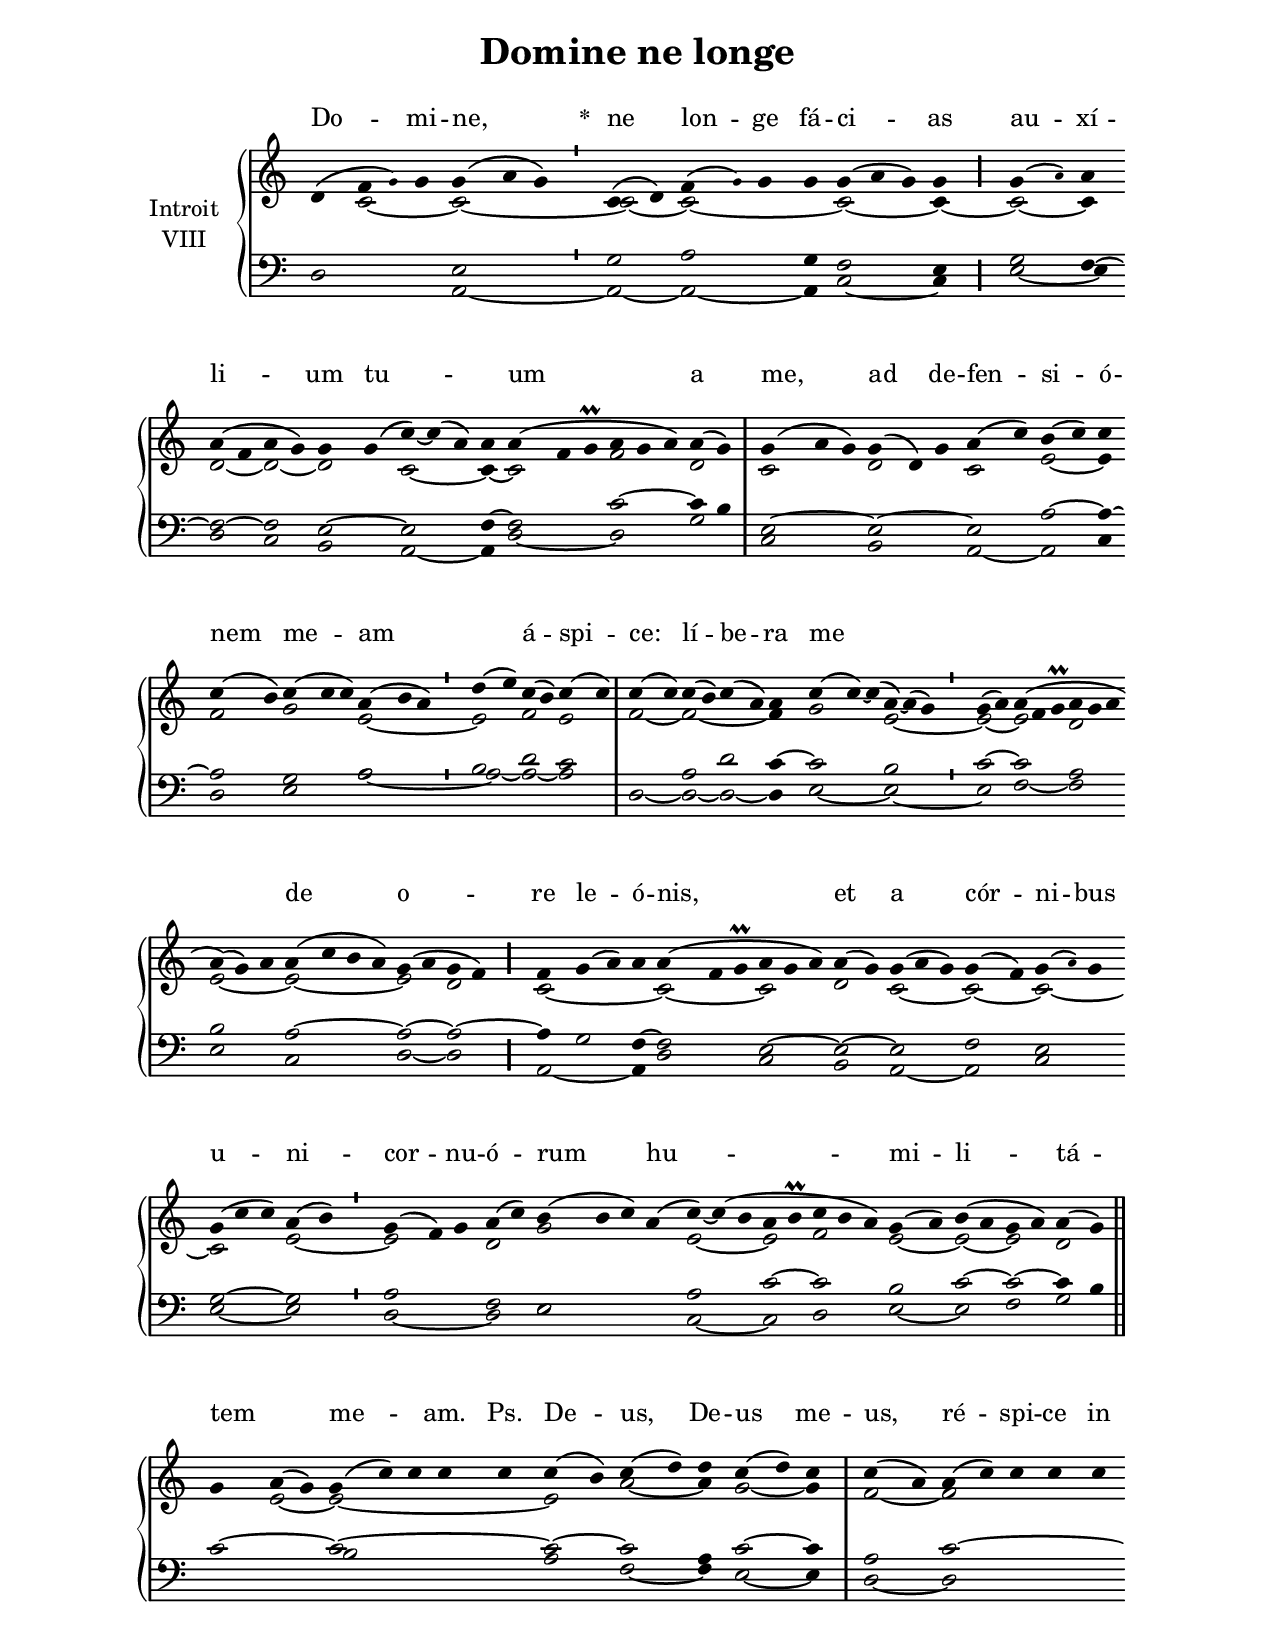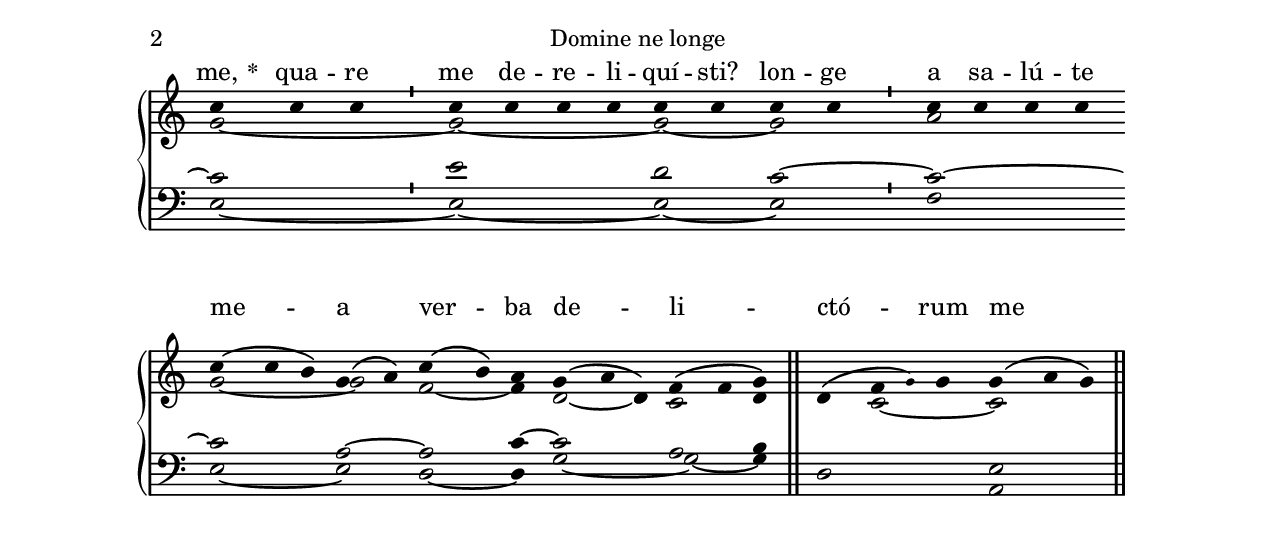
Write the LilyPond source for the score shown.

\version "2.18"
\include "gregorian.ly"
\include "noh2.ily"


%Page reference: page i.312
%(volume.page)

global = {
 \key g \mixolydian
 \cadenzaOn 
}

\header {
  title = \markup \center-column {"Domine ne longe" \vspace #1 }
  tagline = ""
  composer = ""
}

\paper {
 #(include-special-characters)
  oddHeaderMarkup = \markup \fill-line {
    \line {}
    \center-column {
      \on-the-fly #first-page     " "
      \on-the-fly #not-first-page "Domine ne longe"
    }
    \line { \on-the-fly #print-page-number-check-first \fromproperty #'page:page-number-string }
  }
  evenHeaderMarkup = \markup \fill-line {
    \line { \on-the-fly #print-page-number-check-first \fromproperty #'page:page-number-string }
    \center-column { "Domine ne longe" }
    \line {}
  }
}

chantText = \lyricmode {
Do -- mi -- ne, 
\set stanza = " * " ne lon -- ge fá -- ci -- as 
au -- xí -- li -- um tu -- _ um a me, 
ad de -- fen -- si -- ó -- nem me -- am _ á -- spi -- ce: 
lí -- be -- ra me _ _ _ de o -- re le -- ó -- nis, 
et a cór -- ni -- bus u -- ni -- cor -- nu -- ó -- rum hu -- mi -- li -- tá -- tem _ me -- _ am. Ps. 
De -- us, De -- us me -- us, ré -- spi -- ce in me, 
\set stanza = " * " 
qua -- re me de -- re -- li -- quí -- sti? lon -- ge a sa -- lú -- te me -- a ver -- ba de -- li -- ctó -- rum me -- ó -- rum. _ 
Do -- mi -- ne. }

chantMusic = {
\tieDown   d'4 ( f'4 \once \tweak #'font-size #-4 g' ) g'4 g'4 ( a'4 g'4) \divisioMinima
 c'4 ( d'4) f'4 ( \once \tweak #'font-size #-4 g' ) g'4 g'4 g'4 ( a'4 g'4) g'4 \divisioMaior
 g'4 ( \once \tweak #'font-size #-4 a' ) a'4 \forceBreak
 a'4 ( f'4 a'4 g'4) g'4 g'4 ( c''4) ~ c''4 ( a'4) a'4 a'4 ( f'4 g'\prall a'4 g'4 a'4) a'4 ( g'4) \divisioMaxima
 g'4 ( a'4 g'4) g'4 ( d'4) g'4 a'4 ( c''4) b'4 ( c''4) c''4 \forceBreak
 c''4 ( b'4) c''4 ( c''4 c''4) a'4 ( b'4 a'4) \divisioMinima
 d''4 ( e''4) c''4 ( b'4) c''4 ( c''4) \divisioMaxima
 c''4 ( c''4) c''4 ( b'4) c''4 ( a'4) a'4 c''4 ( c''4) ~ c''4 ( a'4) ~ a'4 ( g'4) \divisioMinima
 g'4 ( a'4) a'4 ( f'4 g'\prall a'4 g'4 a'4 \forceBreak
) a'4 ( g'4) a'4 a'4 ( c''4 b'4 a'4) g'4 ( a'4 g'4 f'4) \divisioMaior
 f'4 g'4 ( a'4) a'4 a'4 ( f'4 g'\prall a'4 g'4 a'4) a'4 ( g'4) g'4 ( a'4 g'4) g'4 ( f'4) g'4 ( \once \tweak #'font-size #-4 a' ) g'4 \forceBreak
 g'4 ( c''4 c''4) a'4 ( b'4) \divisioMinima
 g'4 ( f'4) g'4 a'4 ( c''4) b'4 ( b'4 c''4) a'4 ( c''4) ~ c''4 ( b'4 a'4 b'\prall c''4 b'4 a'4) g'4 ( a'4) b'4 ( a'4 g'4 a'4) a'4 ( g'4) \finalis \forceBreak

 g'4 a'4 ( g'4) g'4 ( c''4) c''4 c''4 c''4 c''4 ( b'4) c''4 ( d''4) d''4 c''4 ( d''4) c''4 \divisioMaxima
 c''4 ( a'4) a'4 ( c''4) c''4 c''4 c''4 \forceBreak
 c''4 c''4 c''4 \divisioMinima
 c''4 c''4 c''4 c''4 c''4 c''4 c''4 c''4 \divisioMinima
 c''4 c''4 c''4 c''4 \forceBreak
 c''4 ( c''4 b'4) g'4 ( a'4) c''4 ( b'4) a'4 g'4 ( a'4 d'4) f'4 ( f'4 g'4) \finalis
 d'4 ( f'4 \once \tweak #'font-size #-4 g' ) g'4 g'4 ( a'4 g'4) \finalis

}

altoMusic = {
r4 c'2*3/2 ~ c'2*3/2 ~ \divisioMinima
c'2 ~ c'2*4/2 ~ c'2*3/2 ~ c'4 ~ \divisioMaior
c'2 ~ c'4 d'2 ~ d'2 ~ d'2 c'2*3/2 ~ c'4 ~ c'2*3/2 f'2*3/2 d'2 \divisioMaxima
c'2*3/2 d'2*3/2 c'2 e'2 ~ e'4 f'2 g'2*3/2 e'2*3/2 ~ \divisioMinima
e'2 f'2 e'2 \divisioMaxima
f'2 ~ f'2*4/2 ~ f'4 g'2*3/2 e'2*3/2 ~ \divisioMinima
e'2 ~ e'2*3/2 d'2*3/2 e'2*3/2 ~ e'2*4/2 ~ e'2 d'2 \divisioMaior
c'2*4/2 ~ c'2*3/2 ~ c'2*3/2 d'2 c'2*3/2 ~ c'2 ~ c'2*3/2 ~ c'2*3/2 e'2 ~ \divisioMinima
e'2*3/2 d'2 g'2*4/2 e'2*3/2 ~ e'2 f'2*3/2 e'2 ~ e'2 ~ e'2 d'2 \finalis
r4 e'2 ~ e'2*5/2 ~ e'2 a'2 ~ a'4 g'2 ~ g'4 \divisioMaxima
f'2 ~ f'2*5/2 g'2*3/2 ~ \divisioMinima
g'2*4/2 ~ g'2 ~ g'2 \divisioMinima
a'2*4/2 g'2*3/2 ~ g'2 f'2 ~ f'4 d'2 ~ d'4 c'2 d'4 \finalis
r4 c'2*3/2 ~ c'2*3/2 \finalis
}

tenorMusic = {
d2*4/2 e2*3/2 \divisioMinima
g2 a2*3/2 g4 f2*3/2 e4 \divisioMaior
g2 f4 ~ f2 ~ f2 e2 ~ e2*3/2 f4 ~ f2*3/2 c'2*3/2 ~ c'4 b4 \divisioMaxima
e2*3/2 ~ e2*3/2 ~ e2 a2 ~ a4 ~ a2 g2*3/2 a2*3/2 \divisioMinima
b2 d'2 c'2 \divisioMaxima
r2 a2 d'2 c'4 ~ c'2*3/2 b2*3/2 \divisioMinima
c'2 ~ c'2*3/2 a2*3/2 b2*3/2 a2*4/2 ~ a2 ~ a2 ~ \divisioMaior
a4 g2 f4 ~ f2*3/2 e2*3/2 ~ e2 ~ e2*3/2 f2 e2*3/2 g2*3/2 ~ g2 \divisioMinima
a2*3/2 f2 e2*4/2 a2*3/2 c'2 ~ c'2*3/2 b2 c'2 ~ c'2 ~ c'4 b4 \finalis
c'2*3/2 ~ c'2*5/2 ~ c'2 ~ c'2 a4 c'2 ~ c'4 \divisioMaxima
a2 c'2*5/2 ~ c'2*3/2 \divisioMinima
e'2*4/2 d'2 c'2 ~ \divisioMinima
c'2*4/2 ~ c'2*3/2 a2 ~ a2 c'4 ~ c'2*3/2 a2 b4 \finalis
d2*4/2 e2*3/2 \finalis
}

bassMusic = {
r2*4/2 a,2*3/2 ~ \divisioMinima
a,2 ~ a,2*3/2 ~ a,4 c2*3/2 ~ c4 \divisioMaior
e2 ~ e4 d2 c2 b,2 a,2*3/2 ~ a,4 d2*3/2 ~ d2*3/2 g2 \divisioMaxima
c2*3/2 b,2*3/2 a,2 ~ a,2 c4 d2 e2*3/2 a2*3/2 ~ \divisioMinima
a2 ~ a2 ~ a2 \divisioMaxima
d2 ~ d2 ~ d2 ~ d4 e2*3/2 ~ e2*3/2 ~ \divisioMinima
e2 f2*3/2 ~ f2*3/2 e2*3/2 c2*4/2 d2 ~ d2 \divisioMaior
a,2*3/2 ~ a,4 d2*3/2 c2*3/2 b,2 a,2*3/2 ~ a,2 c2*3/2 e2*3/2 ~ e2 \divisioMinima
d2*3/2 ~ d2 e2*4/2 c2*3/2 ~ c2 d2*3/2 e2 ~ e2 f2 g2 \finalis
r2*3/2 b2*5/2 a2 f2 ~ f4 e2 ~ e4 \divisioMaxima
d2 ~ d2*5/2 e2*3/2 ~ \divisioMinima
e2*4/2 ~ e2 ~ e2 \divisioMinima
f2*4/2 e2*3/2 ~ e2 d2 ~ d4 g2*3/2 ~ g2 ~ g4 \finalis
r2*4/2 a,2*3/2 \finalis
}

voiceLines = {
\voiceLineStyle


}

\score{
  <<
    \new GrandStaff <<
      \set GrandStaff.autoBeaming = ##f
      \set GrandStaff.instrumentName = \markup \center-column {
        "Introit"
        "VIII"
      }
      \new Staff = up <<
        \new Voice = "chant" {
          \voiceOne \global \chantMusic
        }
        \new Voice {
          \voiceTwo \global \altoMusic
        }
      >>

      \new Staff = down <<
        \clef bass
        \new Voice {
          \voiceOne \global \tenorMusic
        }
        \new Voice {
          \voiceTwo \global \bassMusic
        }
	\new Voice {
        \voiceThree \global \voiceLines
        }
      >>
    >>
    \new Lyrics \lyricsto chant {
      \chantText
    }
  >>
  \layout{
  }
  \midi{
    \tempo 4 = 125
  }
}
